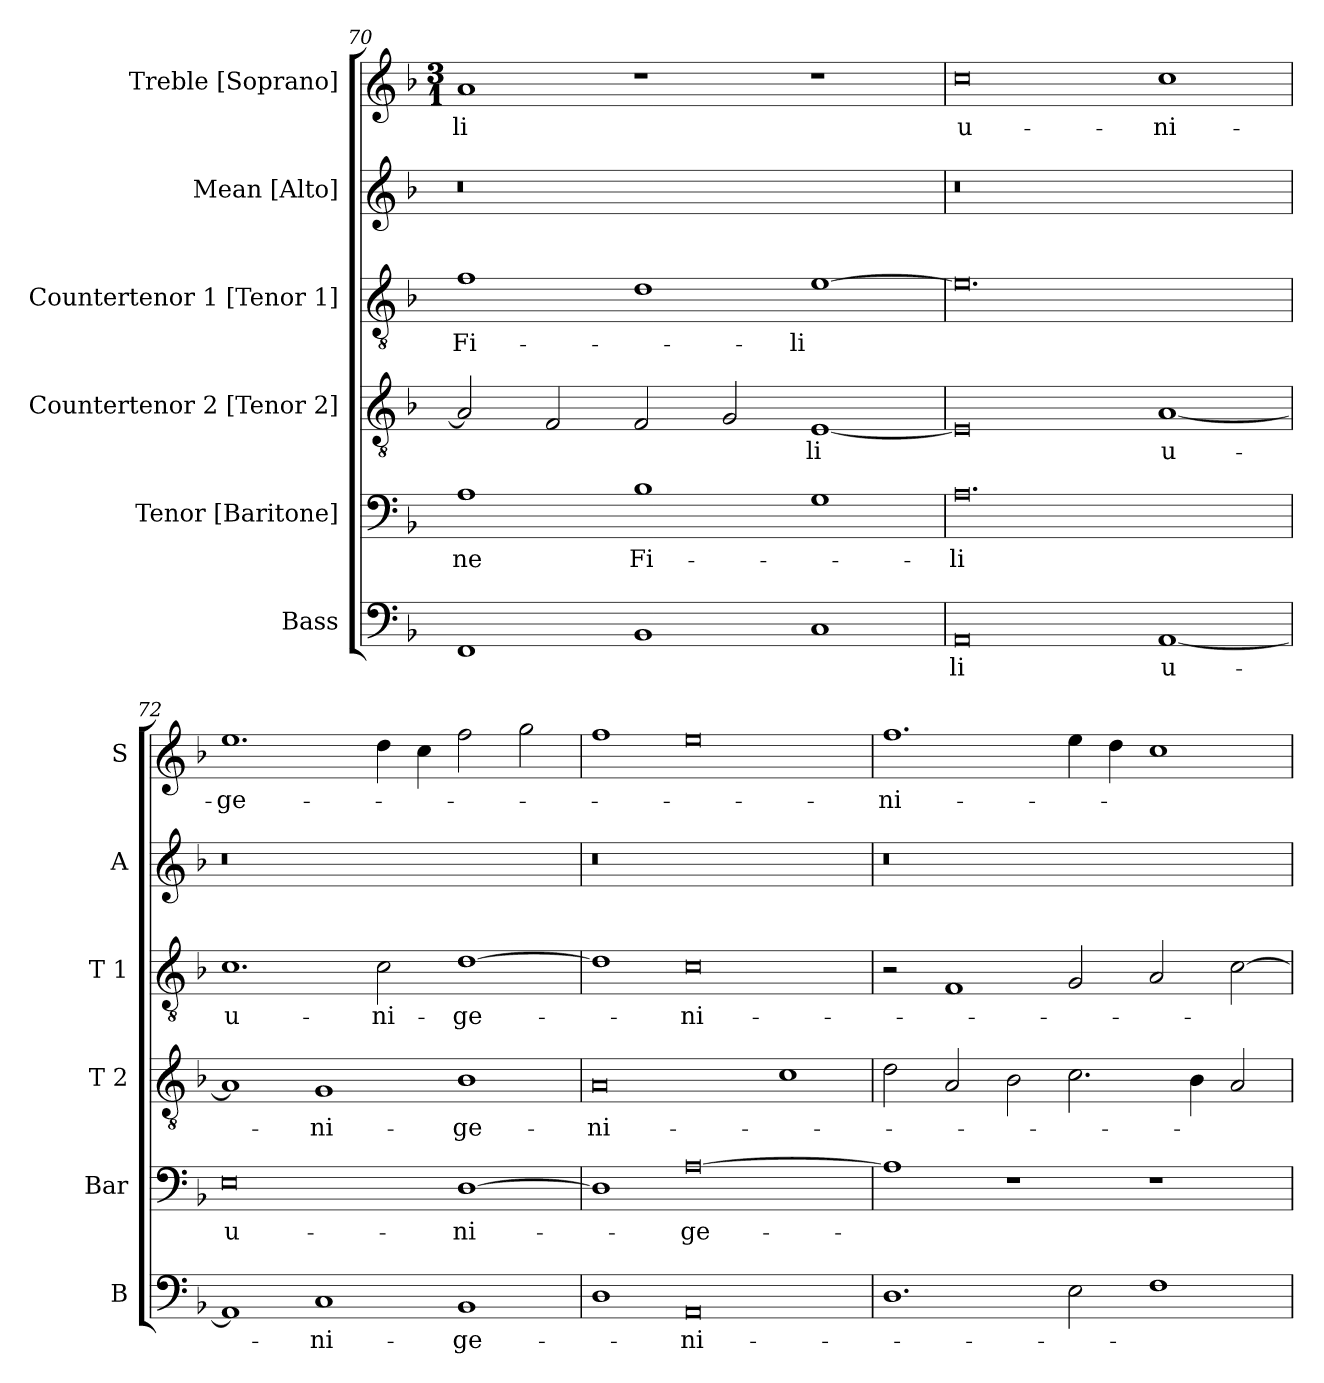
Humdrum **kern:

**kern	**text	**kern	**text	**kern	**text	**kern	**text	**kern	**kern	**text
*part6	*part6	*part5	*part5	*part4	*part4	*part3	*part3	*part2	*part1	*part1
*staff6	*staff6	*staff5	*staff5	*staff4	*staff4	*staff3	*staff3	*staff2	*staff1	*staff1
*I"Bass	*	*I"Tenor [Baritone]	*	*I"Countertenor 2 [Tenor 2]	*	*I"Countertenor 1 [Tenor 1]	*	*I"Mean [Alto]	*I"Treble [Soprano]	*
*I'B	*	*I'Bar	*	*I'T 2	*	*I'T 1	*	*I'A	*I'S	*
*clefF4	*	*clefF4	*	*clefGv2	*	*clefGv2	*	*clefG2	*clefG2	*
*k[b-]	*	*k[b-]	*	*k[b-]	*	*k[b-]	*	*k[b-]	*k[b-]	*
*d:	*	*d:	*	*d:	*	*d:	*	*d:	*d:	*
*	*	*	*	*	*	*	*	*	*M3/1	*
=70	=70	=70	=70	=70	=70	=70	=70	=70	=70	=70
!	!	!	!LO:LY:b	!	!	!	!LO:LY:b	!	!	!LO:LY:b
1FF	.	1A	-ne	2A/]	.	1f	Fi-	0.r	1a	-li
.	.	.	.	2F/	.	.	.	.	.	.
!	!	!	!LO:LY:b	!	!	!	!	!	!	!
1BB-	.	1B-	Fi-	2F/	.	1d	.	.	1r	.
.	.	.	.	2G/	.	.	.	.	.	.
!	!	!	!	!	!LO:LY:b	!	!LO:LY:b	!	!	!
1C	.	1G	.	[1E	-li	[1e	-li	.	1r	.
=71	=71	=71	=71	=71	=71	=71	=71	=71	=71	=71
!	!LO:LY:b	!	!LO:LY:b	!	!	!	!	!	!	!LO:LY:b
0AA	-li	0.A	-li	0E]	.	0.e]	.	0.r	0cc	u-
!	!LO:LY:b	!	!	!	!LO:LY:b	!	!	!	!	!LO:LY:b
[1AA	u-	.	.	[1A	u-	.	.	.	1cc	-ni-
=72	=72	=72	=72	=72	=72	=72	=72	=72	=72	=72
!	!	!	!LO:LY:b	!	!	!	!LO:LY:b	!	!	!LO:LY:b
1AA]	.	0E	u-	1A]	.	1.c	u-	0.r	1.ee	-ge-
!	!LO:LY:b	!	!	!	!LO:LY:b	!	!	!	!	!
1C	-ni-	.	.	1G	-ni-	.	.	.	.	.
!	!	!	!	!	!	!	!LO:LY:b	!	!	!
.	.	.	.	.	.	2c\	-ni-	.	4dd\	.
.	.	.	.	.	.	.	.	.	4cc\	.
!	!LO:LY:b	!	!LO:LY:b	!	!LO:LY:b	!	!LO:LY:b	!	!	!
1BB-	-ge-	[1D	-ni-	1B-	-ge-	[1d	-ge-	.	2ff\	.
.	.	.	.	.	.	.	.	.	2gg\	.
=73	=73	=73	=73	=73	=73	=73	=73	=73	=73	=73
!	!	!	!	!	!LO:LY:b	!	!	!	!	!
1D	.	1D]	.	0A	-ni-	1d]	.	0.r	1ff	.
!	!LO:LY:b	!	!LO:LY:b	!	!	!	!LO:LY:b	!	!	!
0AA	-ni-	[0A	-ge-	.	.	0c	-ni-	.	0ee	.
.	.	.	.	1c	.	.	.	.	.	.
!!LO:LB:g=z
=74	=74	=74	=74	=74	=74	=74	=74	=74	=74	=74
!	!	!	!	!	!	!	!	!	!	!LO:LY:b
1.D	.	1A]	.	2d\	.	2r	.	0.r	1.ff	-ni-
.	.	.	.	2A/	.	1F	.	.	.	.
.	.	1r	.	2B-\	.	.	.	.	.	.
2E\	.	.	.	2.c\	.	2G/	.	.	4ee\	.
.	.	.	.	.	.	.	.	.	4dd\	.
1F	.	1r	.	.	.	2A/	.	.	1cc	.
.	.	.	.	4B-\	.	.	.	.	.	.
.	.	.	.	2A/	.	[2c\	.	.	.	.
=	=	=	=	=	=	=	=	=	=	=
*-	*-	*-	*-	*-	*-	*-	*-	*-	*-	*-
